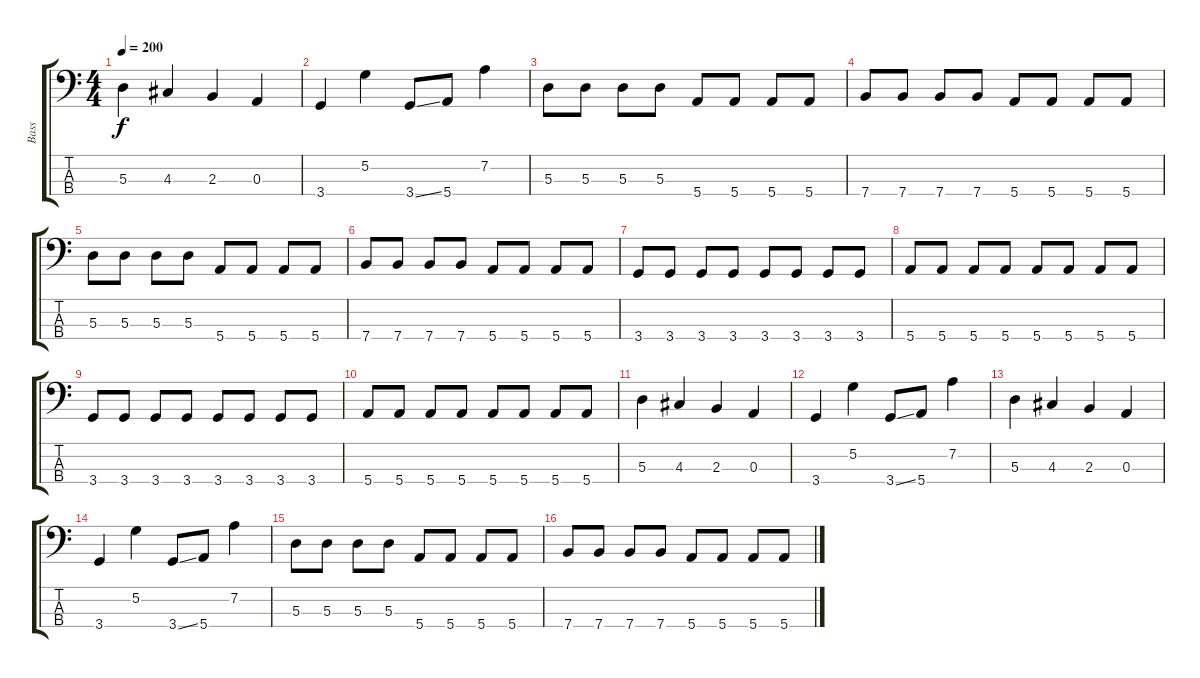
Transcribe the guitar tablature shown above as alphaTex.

\track ("Bass" "Bass") {instrument electricbasspick}
\staff {score tabs}
\tuning (G2 D2 A1 E1) {hide}
\ts (4 4)
\tempo 200
\clef f4
\ks c
5.3.4{dy f instrument electricbasspick} 4.3.4 2.3.4 0.3.4 |
3.4.4 5.2.4 3.4{ss}.8 5.4.8 7.2.4 |
5.3.8 5.3.8 5.3.8 5.3.8 5.4.8 5.4.8 5.4.8 5.4.8 |
7.4.8 7.4.8 7.4.8 7.4.8 5.4.8 5.4.8 5.4.8 5.4.8 |
5.3.8 5.3.8 5.3.8 5.3.8 5.4.8 5.4.8 5.4.8 5.4.8 |
7.4.8 7.4.8 7.4.8 7.4.8 5.4.8 5.4.8 5.4.8 5.4.8 |
3.4.8 3.4.8 3.4.8 3.4.8 3.4.8 3.4.8 3.4.8 3.4.8 |
5.4.8 5.4.8 5.4.8 5.4.8 5.4.8 5.4.8 5.4.8 5.4.8 |
3.4.8 3.4.8 3.4.8 3.4.8 3.4.8 3.4.8 3.4.8 3.4.8 |
5.4.8 5.4.8 5.4.8 5.4.8 5.4.8 5.4.8 5.4.8 5.4.8 |
5.3.4 4.3.4 2.3.4 0.3.4 |
3.4.4 5.2.4 3.4{ss}.8 5.4.8 7.2.4 |
5.3.4 4.3.4 2.3.4 0.3.4 |
3.4.4 5.2.4 3.4{ss}.8 5.4.8 7.2.4 |
5.3.8 5.3.8 5.3.8 5.3.8 5.4.8 5.4.8 5.4.8 5.4.8 |
7.4.8 7.4.8 7.4.8 7.4.8 5.4.8 5.4.8 5.4.8 5.4.8
